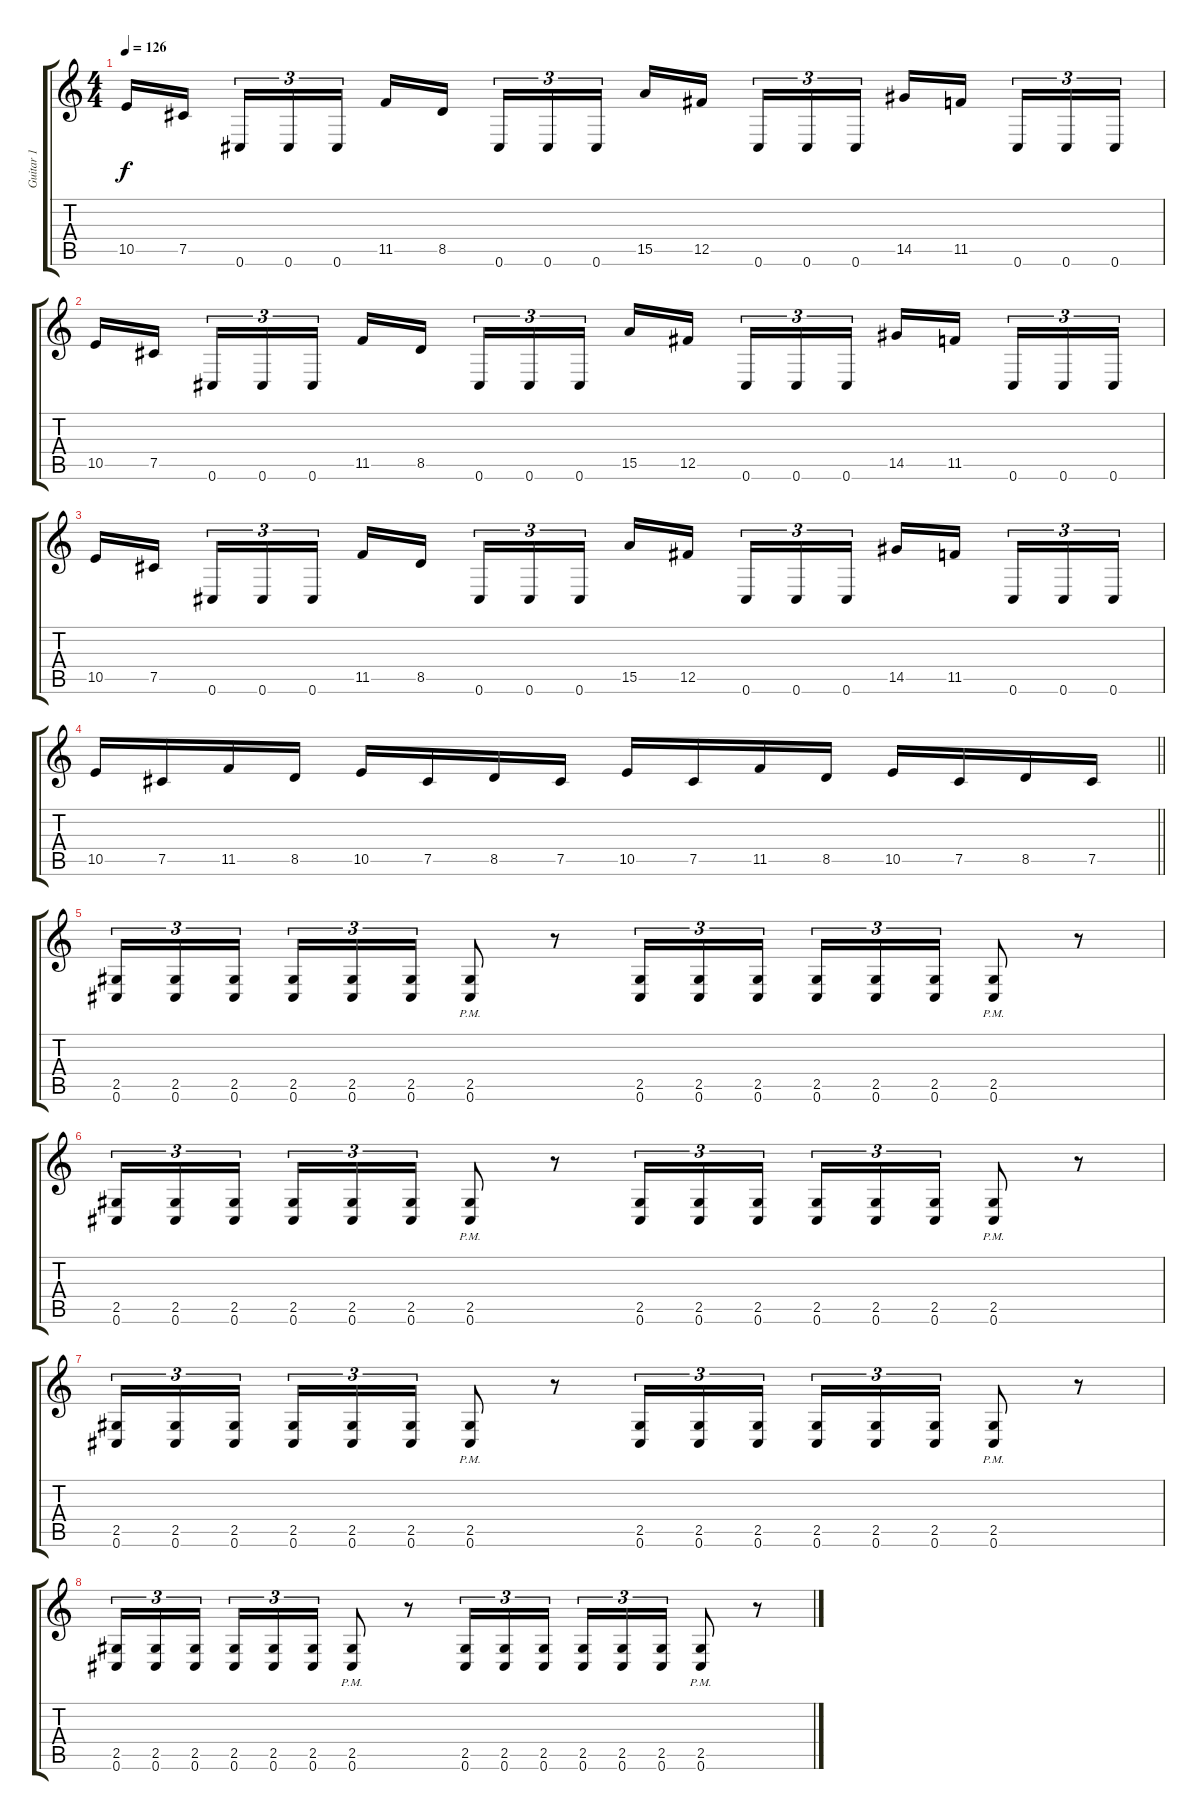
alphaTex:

\track ("Guitar 1" "Guitar 1") {instrument distortionguitar}
\staff {score tabs}
\tuning (Db4 Ab3 E3 B2 Gb2 Db2) {hide}
\ts (4 4)
\tempo 126
\clef g2
\ks c
10.5.16{dy f} 7.5.16{beam splitsecondary} 0.6.16{tu (3 2)} 0.6.16{tu (3 2)} 0.6.16{tu (3 2)} 11.5.16 8.5.16{beam splitsecondary} 0.6.16{tu (3 2)} 0.6.16{tu (3 2)} 0.6.16{tu (3 2)} 15.5.16 12.5.16{beam splitsecondary} 0.6.16{tu (3 2)} 0.6.16{tu (3 2)} 0.6.16{tu (3 2)} 14.5.16 11.5.16{beam splitsecondary} 0.6.16{tu (3 2)} 0.6.16{tu (3 2)} 0.6.16{tu (3 2)} |
10.5.16 7.5.16{beam splitsecondary} 0.6.16{tu (3 2)} 0.6.16{tu (3 2)} 0.6.16{tu (3 2)} 11.5.16 8.5.16{beam splitsecondary} 0.6.16{tu (3 2)} 0.6.16{tu (3 2)} 0.6.16{tu (3 2)} 15.5.16 12.5.16{beam splitsecondary} 0.6.16{tu (3 2)} 0.6.16{tu (3 2)} 0.6.16{tu (3 2)} 14.5.16 11.5.16{beam splitsecondary} 0.6.16{tu (3 2)} 0.6.16{tu (3 2)} 0.6.16{tu (3 2)} |
10.5.16 7.5.16{beam splitsecondary} 0.6.16{tu (3 2)} 0.6.16{tu (3 2)} 0.6.16{tu (3 2)} 11.5.16 8.5.16{beam splitsecondary} 0.6.16{tu (3 2)} 0.6.16{tu (3 2)} 0.6.16{tu (3 2)} 15.5.16 12.5.16{beam splitsecondary} 0.6.16{tu (3 2)} 0.6.16{tu (3 2)} 0.6.16{tu (3 2)} 14.5.16 11.5.16{beam splitsecondary} 0.6.16{tu (3 2)} 0.6.16{tu (3 2)} 0.6.16{tu (3 2)} |
\barLineRight lightlight
10.5.16 7.5.16 11.5.16 8.5.16 10.5.16 7.5.16 8.5.16 7.5.16 10.5.16 7.5.16 11.5.16 8.5.16 10.5.16 7.5.16 8.5.16 7.5.16 |
\section ("" "")
(2.5 0.6).16{tu (3 2)} (2.5 0.6).16{tu (3 2)} (2.5 0.6).16{tu (3 2) beam splitsecondary} (2.5 0.6).16{tu (3 2)} (2.5 0.6).16{tu (3 2)} (2.5 0.6).16{tu (3 2)} (2.5{pm} 0.6{pm}).8 r.8 (2.5 0.6).16{tu (3 2)} (2.5 0.6).16{tu (3 2)} (2.5 0.6).16{tu (3 2) beam splitsecondary} (2.5 0.6).16{tu (3 2)} (2.5 0.6).16{tu (3 2)} (2.5 0.6).16{tu (3 2)} (2.5{pm} 0.6{pm}).8 r.8 |
(2.5 0.6).16{tu (3 2)} (2.5 0.6).16{tu (3 2)} (2.5 0.6).16{tu (3 2) beam splitsecondary} (2.5 0.6).16{tu (3 2)} (2.5 0.6).16{tu (3 2)} (2.5 0.6).16{tu (3 2)} (2.5{pm} 0.6{pm}).8 r.8 (2.5 0.6).16{tu (3 2)} (2.5 0.6).16{tu (3 2)} (2.5 0.6).16{tu (3 2) beam splitsecondary} (2.5 0.6).16{tu (3 2)} (2.5 0.6).16{tu (3 2)} (2.5 0.6).16{tu (3 2)} (2.5{pm} 0.6{pm}).8 r.8 |
(2.5 0.6).16{tu (3 2)} (2.5 0.6).16{tu (3 2)} (2.5 0.6).16{tu (3 2) beam splitsecondary} (2.5 0.6).16{tu (3 2)} (2.5 0.6).16{tu (3 2)} (2.5 0.6).16{tu (3 2)} (2.5{pm} 0.6{pm}).8 r.8 (2.5 0.6).16{tu (3 2)} (2.5 0.6).16{tu (3 2)} (2.5 0.6).16{tu (3 2) beam splitsecondary} (2.5 0.6).16{tu (3 2)} (2.5 0.6).16{tu (3 2)} (2.5 0.6).16{tu (3 2)} (2.5{pm} 0.6{pm}).8 r.8 |
(2.5 0.6).16{tu (3 2)} (2.5 0.6).16{tu (3 2)} (2.5 0.6).16{tu (3 2) beam splitsecondary} (2.5 0.6).16{tu (3 2)} (2.5 0.6).16{tu (3 2)} (2.5 0.6).16{tu (3 2)} (2.5{pm} 0.6{pm}).8 r.8 (2.5 0.6).16{tu (3 2)} (2.5 0.6).16{tu (3 2)} (2.5 0.6).16{tu (3 2) beam splitsecondary} (2.5 0.6).16{tu (3 2)} (2.5 0.6).16{tu (3 2)} (2.5 0.6).16{tu (3 2)} (2.5{pm} 0.6{pm}).8 r.8
